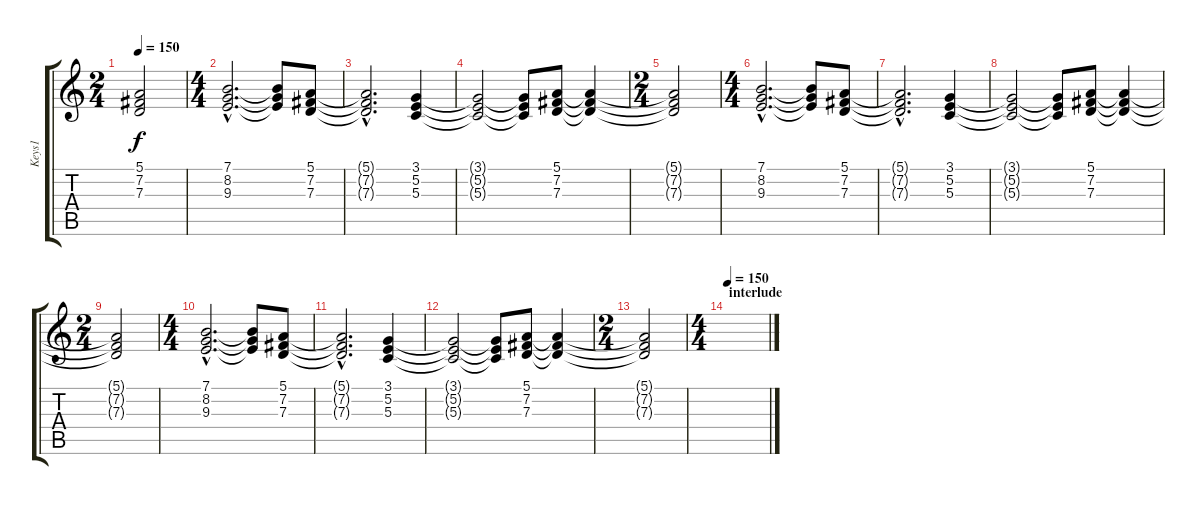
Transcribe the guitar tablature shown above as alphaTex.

\track ("Keys1" "Keys1") {instrument synthstrings1}
\staff {score tabs}
\tuning (E4 B3 G3 D3 A2 E2) {hide}
\ts (2 4)
\tempo 150
\clef g2
\ks c
(5.1{t} 7.2{t} 7.3{t}).2{dy f} |
\ts (4 4)
(7.1{hac} 8.2{hac} 9.3{hac}).2{d} (7.1{t} 8.2{t} 9.3{t}).8 (5.1 7.2 7.3).8 |
(5.1{hac t} 7.2{hac t} 7.3{hac t}).2{d} (3.1 5.2 5.3).4 |
(3.1{t} 5.2{t} 5.3{t}).2 (3.1{t} 5.2{t} 5.3{t}).8 (5.1 7.2 7.3).8 (5.1{t} 7.2{t} 7.3{t}).4 |
\ts (2 4)
(5.1{t} 7.2{t} 7.3{t}).2 |
\ts (4 4)
(7.1{hac} 8.2{hac} 9.3{hac}).2{d} (7.1{t} 8.2{t} 9.3{t}).8 (5.1 7.2 7.3).8 |
(5.1{hac t} 7.2{hac t} 7.3{hac t}).2{d} (3.1 5.2 5.3).4 |
(3.1{t} 5.2{t} 5.3{t}).2 (3.1{t} 5.2{t} 5.3{t}).8 (5.1 7.2 7.3).8 (5.1{t} 7.2{t} 7.3{t}).4 |
\ts (2 4)
(5.1{t} 7.2{t} 7.3{t}).2 |
\ts (4 4)
(7.1{hac} 8.2{hac} 9.3{hac}).2{d} (7.1{t} 8.2{t} 9.3{t}).8 (5.1 7.2 7.3).8 |
(5.1{hac t} 7.2{hac t} 7.3{hac t}).2{d} (3.1 5.2 5.3).4 |
(3.1{t} 5.2{t} 5.3{t}).2 (3.1{t} 5.2{t} 5.3{t}).8 (5.1 7.2 7.3).8 (5.1{t} 7.2{t} 7.3{t}).4 |
\ts (2 4)
(5.1{t} 7.2{t} 7.3{t}).2 |
\ts (4 4)
\section ("" "interlude")
\tempo 150
